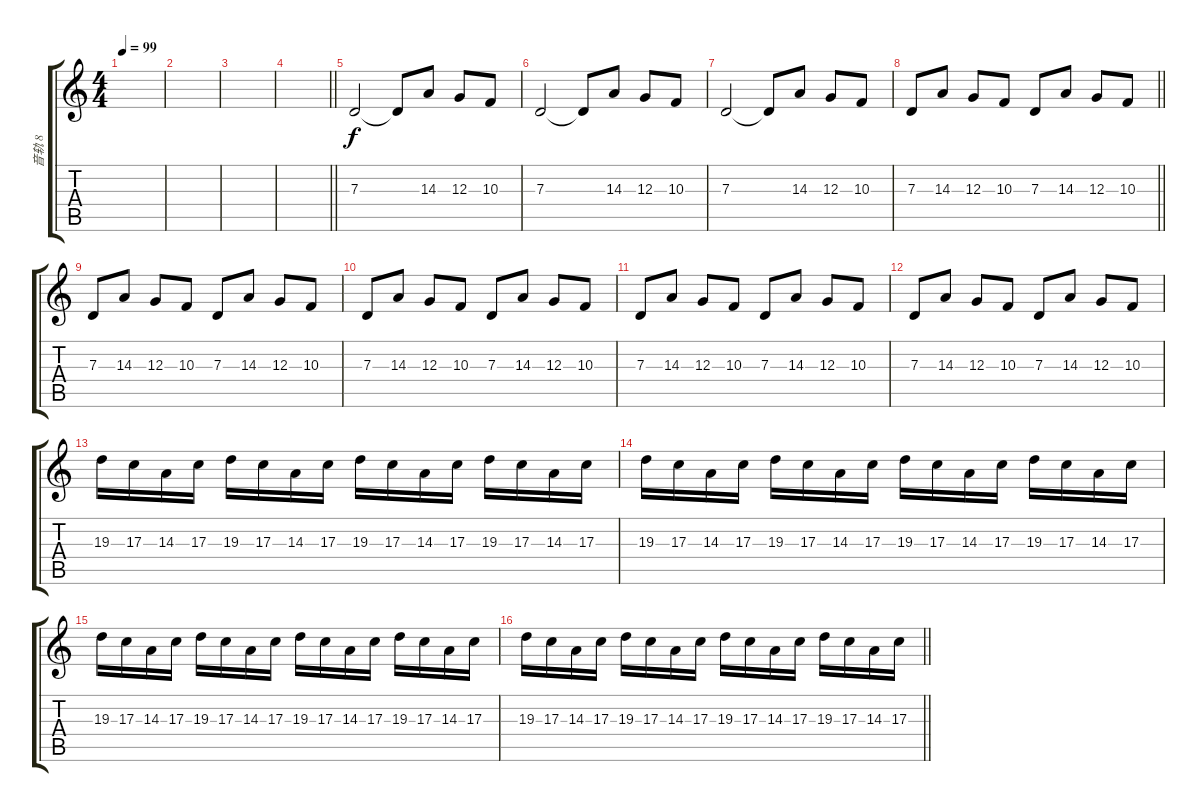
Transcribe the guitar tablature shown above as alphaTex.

\track ("音轨 8" "音轨 8") {instrument shamisen}
\staff {score tabs}
\tuning (E4 B3 G3 D3 A2 E2) {hide}
\ts (4 4)
\tempo 99
\clef g2
\ks c
|
|
|
\barLineRight lightlight
|
7.3.2 7.3{t}.8 14.3.8 12.3.8 10.3.8 |
7.3.2 7.3{t}.8 14.3.8 12.3.8 10.3.8 |
7.3.2 7.3{t}.8 14.3.8 12.3.8 10.3.8 |
\barLineRight lightlight
7.3.8 14.3.8 12.3.8 10.3.8 7.3.8 14.3.8 12.3.8 10.3.8{txt ""} |
7.3.8 14.3.8 12.3.8 10.3.8 7.3.8 14.3.8 12.3.8 10.3.8 |
7.3.8 14.3.8 12.3.8 10.3.8 7.3.8 14.3.8 12.3.8 10.3.8 |
7.3.8 14.3.8 12.3.8 10.3.8 7.3.8 14.3.8 12.3.8 10.3.8 |
7.3.8 14.3.8 12.3.8 10.3.8 7.3.8 14.3.8 12.3.8 10.3.8 |
19.3.16 17.3.16 14.3.16 17.3.16 19.3.16 17.3.16 14.3.16 17.3.16 19.3.16 17.3.16 14.3.16 17.3.16 19.3.16 17.3.16 14.3.16 17.3.16 |
19.3.16 17.3.16 14.3.16 17.3.16 19.3.16 17.3.16 14.3.16 17.3.16 19.3.16 17.3.16 14.3.16 17.3.16 19.3.16 17.3.16 14.3.16 17.3.16 |
19.3.16 17.3.16 14.3.16 17.3.16 19.3.16 17.3.16 14.3.16 17.3.16 19.3.16 17.3.16 14.3.16 17.3.16 19.3.16 17.3.16 14.3.16 17.3.16 |
\barLineRight lightlight
19.3.16 17.3.16 14.3.16 17.3.16 19.3.16 17.3.16 14.3.16 17.3.16 19.3.16 17.3.16 14.3.16 17.3.16 19.3.16 17.3.16 14.3.16 17.3.16
